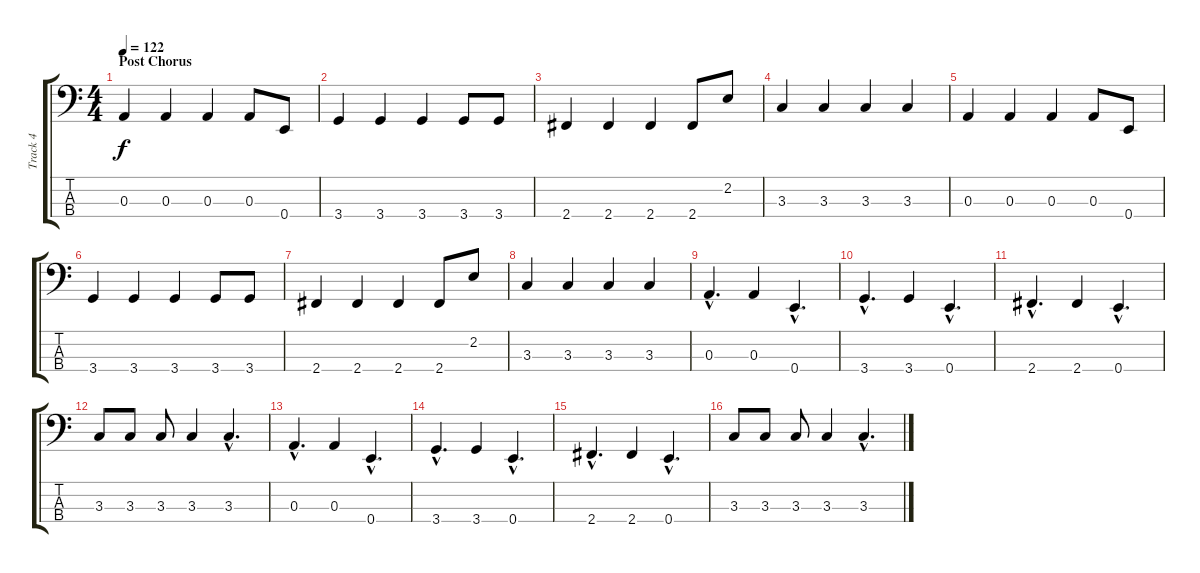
\track ("Track 4" "Track 4") {instrument electricbassfinger}
\staff {score tabs}
\tuning (G2 D2 A1 E1) {hide}
\ts (4 4)
\section ("" "Post Chorus")
\tempo 122
\clef f4
\ks c
0.3.4{dy f} 0.3.4 0.3.4 0.3.8 0.4.8 |
3.4.4 3.4.4 3.4.4 3.4.8 3.4.8 |
2.4.4 2.4.4 2.4.4 2.4.8 2.2.8 |
3.3.4 3.3.4 3.3.4 3.3.4 |
0.3.4 0.3.4 0.3.4 0.3.8 0.4.8 |
3.4.4 3.4.4 3.4.4 3.4.8 3.4.8 |
2.4.4 2.4.4 2.4.4 2.4.8 2.2.8 |
3.3.4 3.3.4 3.3.4 3.3.4 |
0.3{hac}.4{d} 0.3.4 0.4{hac}.4{d} |
3.4{hac}.4{d} 3.4.4 0.4{hac}.4{d} |
2.4{hac}.4{d} 2.4.4 0.4{hac}.4{d} |
3.3.8 3.3.8 3.3.8 3.3.4 3.3{hac}.4{d} |
0.3{hac}.4{d} 0.3.4 0.4{hac}.4{d} |
3.4{hac}.4{d} 3.4.4 0.4{hac}.4{d} |
2.4{hac}.4{d} 2.4.4 0.4{hac}.4{d} |
3.3.8 3.3.8 3.3.8 3.3.4 3.3{hac}.4{d}
